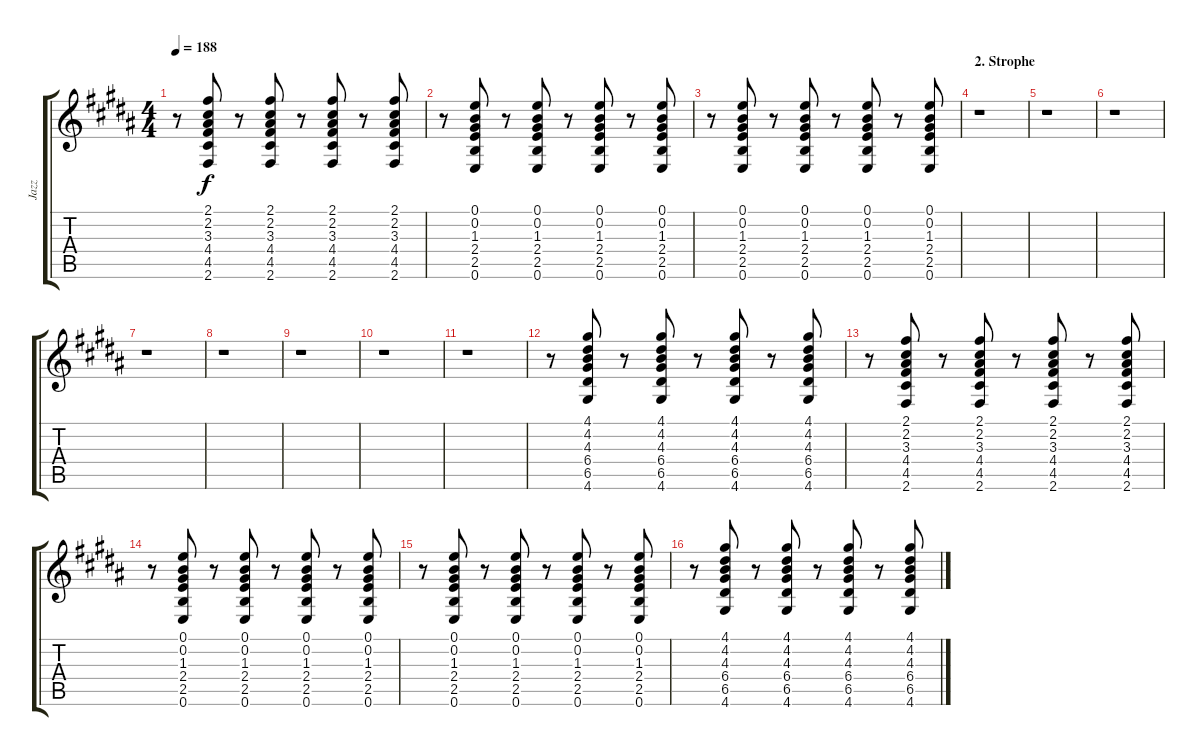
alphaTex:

\track ("Jazz" "Jazz") {instrument electricguitarjazz}
\staff {score tabs}
\tuning (E4 B3 G3 D3 A2 E2) {hide}
\ts (4 4)
\tempo 188
\clef g2
\ks b
r.8{dy f} (2.1 2.2 3.3 4.4 4.5 2.6).8 r.8 (2.1 2.2 3.3 4.4 4.5 2.6).8 r.8 (2.1 2.2 3.3 4.4 4.5 2.6).8 r.8 (2.1 2.2 3.3 4.4 4.5 2.6).8 |
r.8 (0.1 0.2 1.3 2.4 2.5 0.6).8 r.8 (0.1 0.2 1.3 2.4 2.5 0.6).8 r.8 (0.1 0.2 1.3 2.4 2.5 0.6).8 r.8 (0.1 0.2 1.3 2.4 2.5 0.6).8 |
r.8 (0.1 0.2 1.3 2.4 2.5 0.6).8 r.8 (0.1 0.2 1.3 2.4 2.5 0.6).8 r.8 (0.1 0.2 1.3 2.4 2.5 0.6).8 r.8 (0.1 0.2 1.3 2.4 2.5 0.6).8 |
\section ("" "2. Strophe")
r.1 |
r.1 |
r.1 |
r.1 |
r.1 |
r.1 |
r.1 |
r.1 |
r.8 (4.1 4.2 4.3 6.4 6.5 4.6).8 r.8 (4.1 4.2 4.3 6.4 6.5 4.6).8 r.8 (4.1 4.2 4.3 6.4 6.5 4.6).8 r.8 (4.1 4.2 4.3 6.4 6.5 4.6).8 |
r.8 (2.1 2.2 3.3 4.4 4.5 2.6).8 r.8 (2.1 2.2 3.3 4.4 4.5 2.6).8 r.8 (2.1 2.2 3.3 4.4 4.5 2.6).8 r.8 (2.1 2.2 3.3 4.4 4.5 2.6).8 |
r.8 (0.1 0.2 1.3 2.4 2.5 0.6).8 r.8 (0.1 0.2 1.3 2.4 2.5 0.6).8 r.8 (0.1 0.2 1.3 2.4 2.5 0.6).8 r.8 (0.1 0.2 1.3 2.4 2.5 0.6).8 |
r.8 (0.1 0.2 1.3 2.4 2.5 0.6).8 r.8 (0.1 0.2 1.3 2.4 2.5 0.6).8 r.8 (0.1 0.2 1.3 2.4 2.5 0.6).8 r.8 (0.1 0.2 1.3 2.4 2.5 0.6).8 |
r.8 (4.1 4.2 4.3 6.4 6.5 4.6).8 r.8 (4.1 4.2 4.3 6.4 6.5 4.6).8 r.8 (4.1 4.2 4.3 6.4 6.5 4.6).8 r.8 (4.1 4.2 4.3 6.4 6.5 4.6).8
